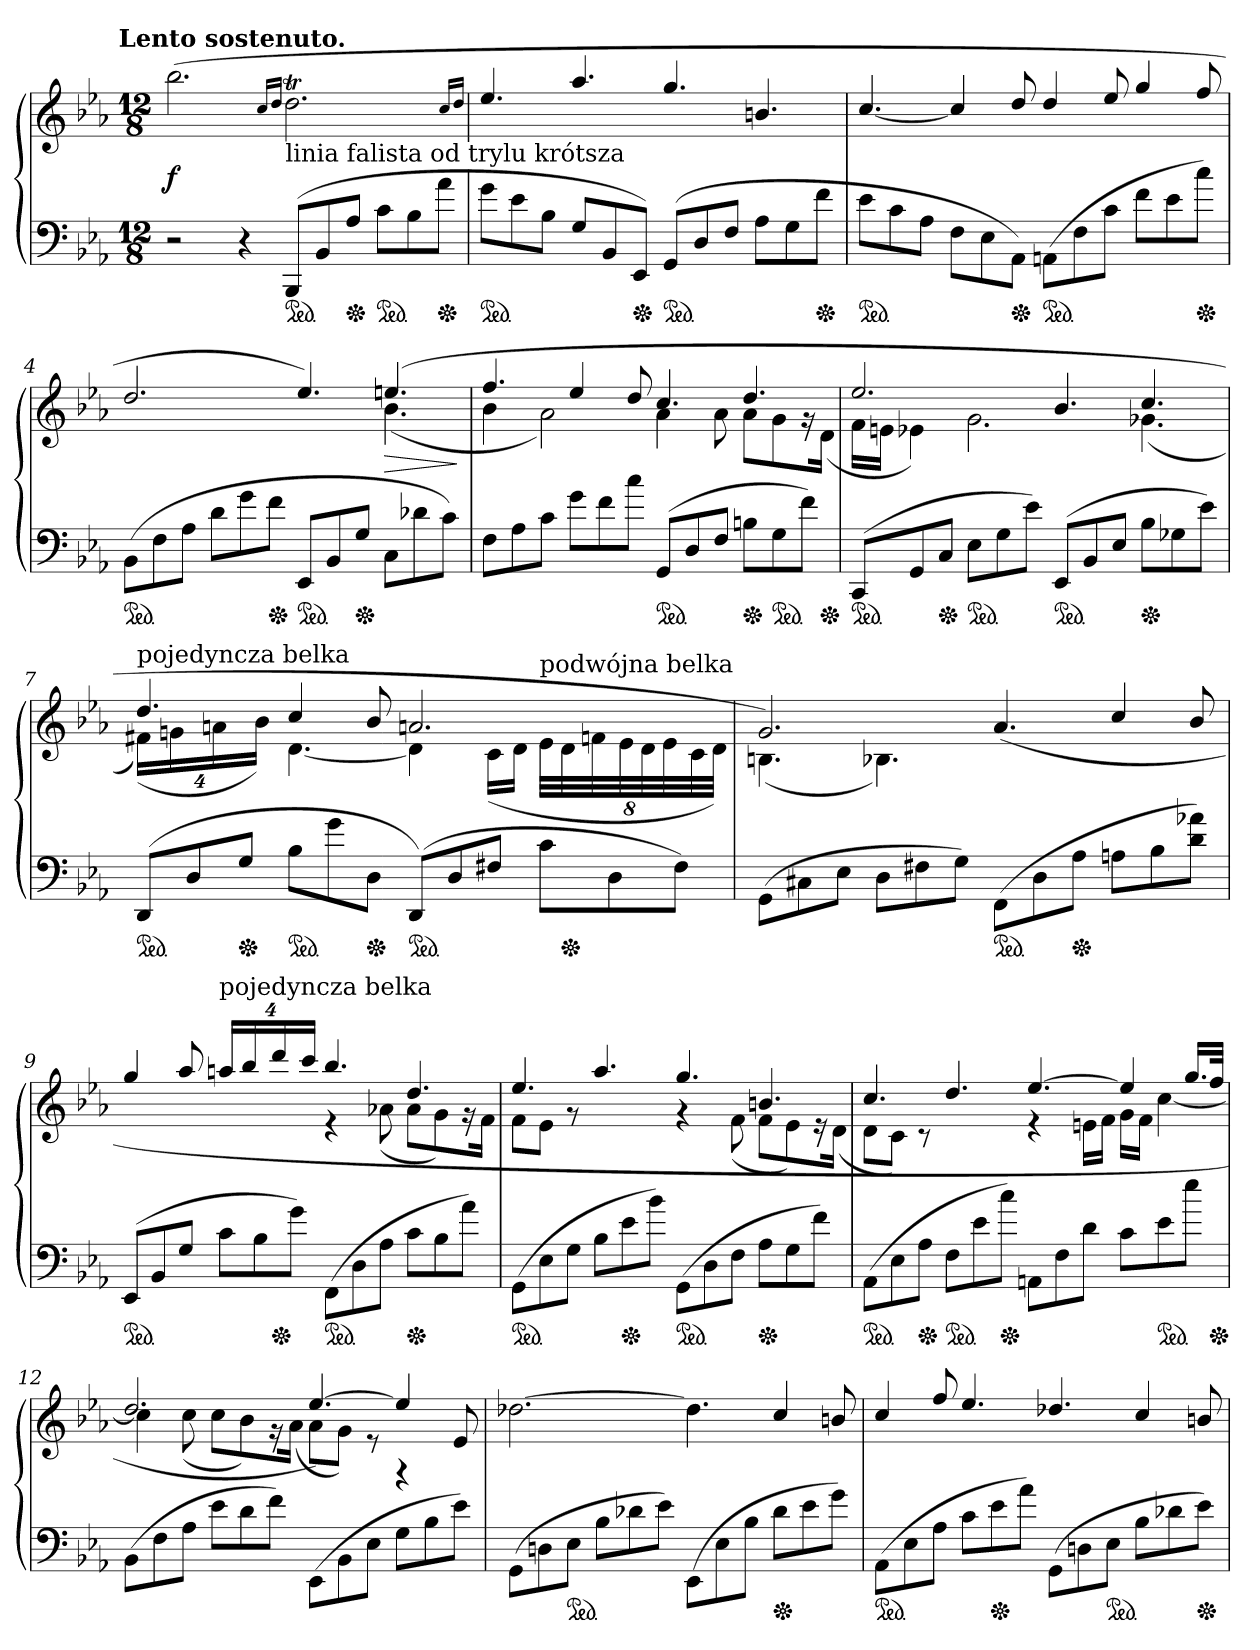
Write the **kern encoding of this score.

**kern	**kern	**dynam
*part1	*part1	*part1
*staff2	*staff1	*staff1/2
*clefF4	*clefG2	*
*k[b-e-a-]	*k[b-e-a-]	*
!!LO:TX:omd:t=Lento sostenuto.
*M12/8	*M12/8	*
*MM52	*MM52	*
=1	=1	=1
2r	(>2.bb-	f
4r	.	.
.	16qcc/LL	.
.	16qdd/JJ	.
!	!LO:TX:b:t=linia falista od trylu krótsza	!
*ped	*	*
(>8BBB-L	2.ddt	.
8BB-	.	.
*Xped	*	*
8A-J	.	.
*ped	*	*
8cL	.	.
8B-	.	.
*Xped	*	*
8a-\J	.	.
.	16qcc/LL	.
.	16qdd/JJ	.
=2	=2	=2
*ped	*	*
8g\L	4.ee-TTT/	.
8e-\	.	.
8B-\J	.	.
8GL	4.aa-/	.
8BB-	.	.
*Xped	*	*
8EE-J)	.	.
*ped	*	*
(8GGL	4.gg/	.
8D	.	.
8FJ	.	.
8A-L	4.bn/	.
8G	.	.
*Xped	*	*
8f\J	.	.
=3	=3	=3
*ped	*	*
8e-\L	[4.cc/	.
8c\	.	.
8A-J	.	.
8F\L	4cc/]	.
8E-\	.	.
*Xped	*	*
8AA-\J)	8dd/	.
*ped	*	*
(8AAn\L	4dd/	.
8F\	.	.
8c\J	8ee-/	.
8f\L	4gg/	.
8e-\	.	.
*Xped	*	*
8cc\J)	8ff/	.
=4	=4	=4
*	*^	*
*ped	*	*	*
(8BB-L	2.dd/	2.ryy	.
8F	.	.	.
8A-J	.	.	.
8dL	.	.	.
8g\	.	.	.
*Xped	*	*	*
8f\J	.	.	.
*ped	*	*	*
8EE-L	4.ee-/)	4.ryy	.
8BB-	.	.	.
*Xped	*	*	*
8GJ	.	.	.
8CL	(>4.een	(>4.b-	>
8d-X	.	.	.
8cJ)	.	.	.
*	*v	*v	*
.	.	]
=5	=5	=5
*	*^	*
8FL	4.ff	4b-	.
8A-	.	.	.
8cJ	.	2a-)	.
8g\L	4ee-	.	.
8f\	.	.	.
8cc\J	8dd	.	.
*ped	*	*	*
(>8GGL	4.cc	4a-	.
8D	.	.	.
8FJ	.	8a-	.
*Xped	*	*	*
8BnL	4.dd	8a-L	.
*ped	*	*	*
8G	.	8g	.
8fJ)	.	16rg	.
*Xped	*	*	*
.	.	(>16dJk	.
=6	=6	=6	=6
*ped	*	*	*
(>8CCL	2.ee-	16fLL	.
.	.	16enJJ	.
8GG	.	4e-X)	.
*Xped	*	*	*
8CJ	.	.	.
*ped	*	*	*
8E-L	.	2.g	.
8G	.	.	.
8e-J)	.	.	.
*ped	*	*	*
(>8EE-L	4.b-	.	.
8BB-	.	.	.
8E-J	.	.	.
*Xped	*	*	*
8B-L	4.cc	(<4.g-X	.
8G-X	.	.	.
8e-J)	.	.	.
=7	=7	=7	=7
!	!LO:TX:a:t=pojedyncza belka	!	!
*ped	*	*	*
(>8DDL	4.dd	(>32%3f#XLL)	.
.	.	32%3gn	.
8D	.	.	.
.	.	32%3an	.
*Xped	*	*	*
8GJ	.	.	.
.	.	32%3b-JJ)	.
*ped	*	*	*
8B-L	4cc	[4.d	.
8g	.	.	.
*Xped	*	*	*
8DJ	8b-	.	.
*ped	*	*	*
(>8DDL)	2.an	4d]	.
8D	.	.	.
8F#XJ	.	(>16cLL	.
.	.	16dJJ	.
!	!	!LO:TX:a:t=podwójna belka	!
8cL	.	64%3e-LLL	.
*Xped	*	*	*
.	.	64%3d	.
.	.	64%3fn	.
8D	.	.	.
.	.	64%3e-	.
.	.	64%3d	.
.	.	64%3e-	.
8F#J)	.	.	.
.	.	64%3c	.
.	.	64%3dJJJ)	.
=8	=8	=8	=8
(>8GG\L	2.g)	(>4.Bn	.
8C#X\	.	.	.
8E-\J	.	.	.
8DL	.	4.B-X)	.
8F#X	.	.	.
8GJ)	.	.	.
*ped	*	*	*
(>8FF\L	(>4.a-	2.ryy	.
8D\	.	.	.
*Xped	*	*	*
8A-\J	.	.	.
8AnL	4cc/	.	.
8B-	.	.	.
8d\ 8a-X\J)	8b-/	.	.
=9	=9	=9	=9
*ped	*	*	*
(>8EE-L	4gg/	2.ryy	.
8BB-	.	.	.
8GJ	8aa-/	.	.
!	!LO:TX:a:t=pojedyncza belka	!	!
8c\L	32%3aan/LL	.	.
.	32%3bb-/	.	.
8B-	.	.	.
*Xped	*	*	*
.	32%3ddd/	.	.
8g\J)	.	.	.
.	32%3ccc/JJ	.	.
*ped	*	*	*
(>8FF\L	4.bb-	4re	.
8D\	.	.	.
8A-\J	.	(>8a-X	.
*Xped	*	*	*
8cL	4.dd	8a-L	.
8B-	.	8g)	.
8a-J)	.	16rg	.
.	.	16fJk	.
=10	=10	=10	=10
*ped	*	*	*
(>8GG\L	4.ee-	8fL	.
8E-\	.	8e-J	.
8G\J	.	8rg	.
8B-L	4.aa-/	4.ryy	.
*Xped	*	*	*
8e-\	.	.	.
8b-\J)	.	.	.
*ped	*	*	*
(>8GG\L	4.gg	4rg	.
8D\	.	.	.
8F\J	.	(>8f	.
*Xped	*	*	*
8A-L	4.bn	8fL	.
8G	.	8e-)	.
8fJ)	.	16re	.
.	.	(>16dJk	.
=11	=11	=11	=11
*ped	*	*	*
(>8AA-L	4.cc	8dL	.
8E-	.	8cJ)	.
*Xped	*	*	*
8A-J	.	8r	.
*ped	*	*	*
8FL	4.dd/	4.ryy	.
8e-\	.	.	.
*Xped	*	*	*
8cc\J)	.	.	.
8AAnL	[4.ee-	4re	.
8F	.	.	.
8dJ	.	16enLL	.
.	.	16fJJ	.
8cL	4ee-]	16gLL	.
.	.	16fJJ	.
*ped	*	*	*
8e-	.	[4cc	.
8ee-\J	16.ggLL	.	.
*Xped	*	*	*
.	32ffJJk	.	.
=12	=12	=12	=12
(>8BB-L	2.dd	4cc]	.
8F	.	.	.
8A-J	.	(>8cc	.
8e-L	.	8ccL	.
8d	.	8b-)	.
8fJ)	.	16r	.
.	.	(>16a-Jk	.
(>8EE-\L	[4.ee-)	8a-L	.
8BB-\	.	8gJ)	.
8E-\J	.	8re	.
!	!	!LO:N:vis=4	!
8GL	4ee-/]	4.r	.
8B-	.	.	.
8e-\J)	8e-	.	.
*	*v	*v	*
=13	=13	=13
(>8GG\L	[2.dd-X\	.
8Dn\	.	.
*ped	*	*
8E-\J	.	.
8B-L	.	.
8d-X	.	.
8e-J)	.	.
(>8EE-\L	4.dd-\]	.
8E-\	.	.
8B-\J	.	.
*Xped	*	*
8d-L	4cc/	.
8e-	.	.
8g\J)	8bn/	.
=14	=14	=14
*ped	*	*
(>8AA-\L	4cc/	.
8E-\	.	.
8A-\J	8ff/	.
8cL	4.ee-/	.
*Xped	*	*
8e-\	.	.
8a-\J)	.	.
(>8GG\L	4.dd-X/	.
8Dn\	.	.
*ped	*	*
8E-\J	.	.
8B-L	4cc/	.
8d-X	.	.
*Xped	*	*
8e-J)	8bn/	.
=	=	=
*-	*-	*-
